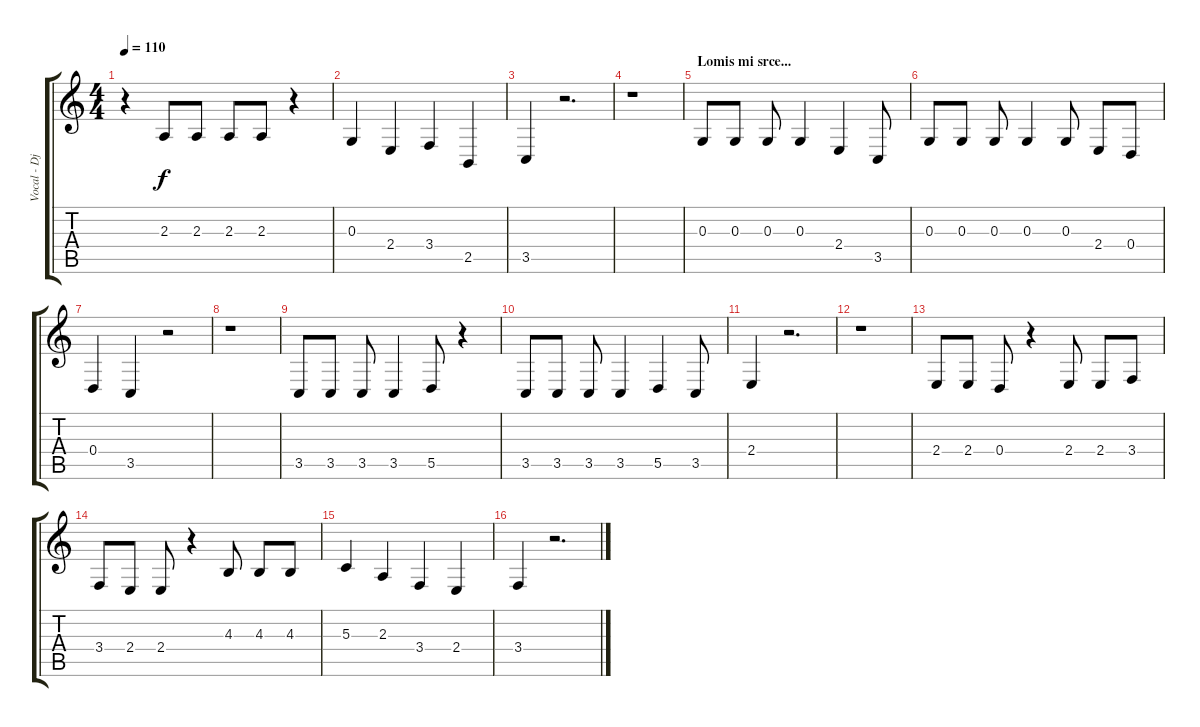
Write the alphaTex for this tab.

\track ("Vocal - Djordje Balasevic" "Vocal - Dj") {instrument trumpet}
\staff {score tabs}
\tuning (E4 B3 G3 D3 A2 E2) {hide}
\ts (4 4)
\tempo 110
\clef g2
\ks c
r.4{dy f} 2.3.8 2.3.8 2.3.8 2.3.8 r.4 |
0.3.4 2.4.4 3.4.4 2.5.4 |
3.5.4 r.2{d} |
r.1 |
\section ("" "Lomis mi srce...")
0.3.8 0.3.8 0.3.8 0.3.4 2.4.4 3.5.8 |
0.3.8 0.3.8 0.3.8 0.3.4 0.3.8 2.4.8 0.4.8 |
0.4.4 3.5.4 r.2 |
r.1 |
3.5.8 3.5.8 3.5.8 3.5.4 5.5.8 r.4 |
3.5.8 3.5.8 3.5.8 3.5.4 5.5.4 3.5.8 |
2.4.4 r.2{d} |
r.1 |
2.4.8 2.4.8 0.4.8 r.4 2.4.8 2.4.8 3.4.8 |
3.4.8 2.4.8 2.4.8 r.4 4.3.8 4.3.8 4.3.8 |
5.3.4 2.3.4 3.4.4 2.4.4 |
3.4.4 r.2{d}
